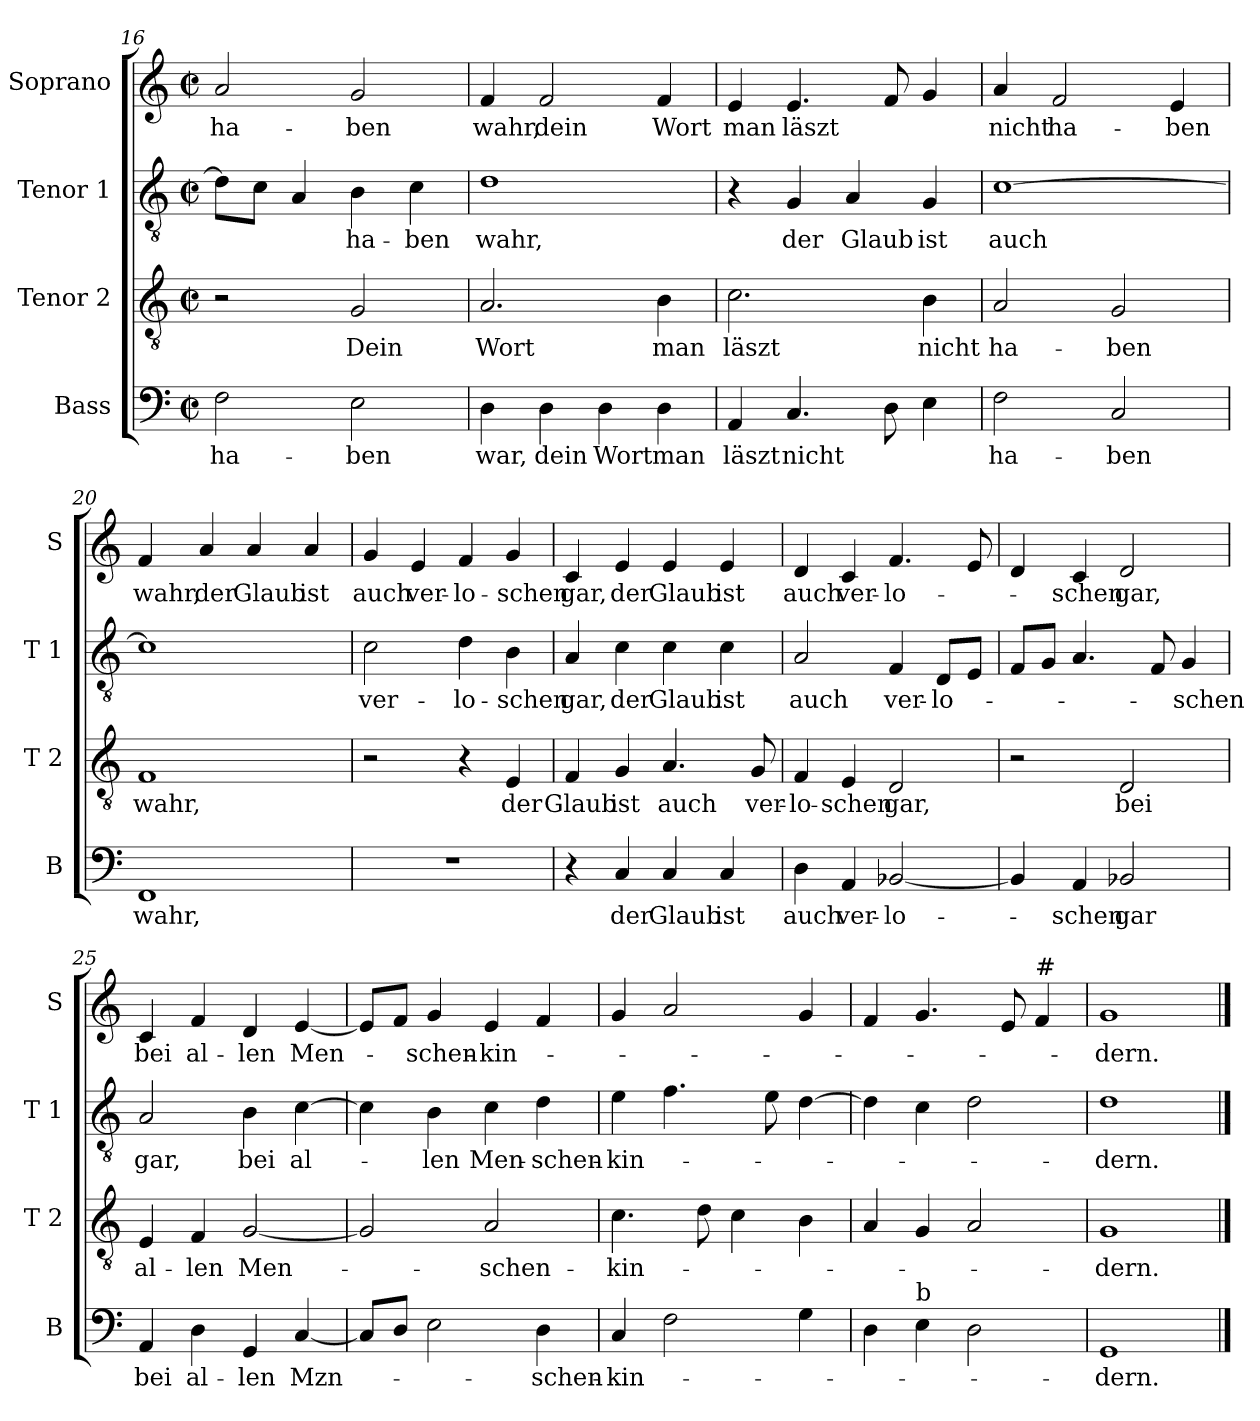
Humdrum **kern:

**kern	**text	**kern	**text	**kern	**text	**kern	**text
*part4	*part4	*part3	*part3	*part2	*part2	*part1	*part1
*staff4	*staff4	*staff3	*staff3	*staff2	*staff2	*staff1	*staff1
*I"Bass	*	*I"Tenor 2	*	*I"Tenor 1	*	*I"Soprano	*
*I'B	*	*I'T 2	*	*I'T 1	*	*I'S	*
*clefF4	*	*clefGv2	*	*clefGv2	*	*clefG2	*
*k[]	*	*k[]	*	*k[]	*	*k[]	*
*C:	*	*C:	*	*C:	*	*C:	*
*M2/2	*	*M2/2	*	*M2/2	*	*M2/2	*
*met(c|)	*	*met(c|)	*	*met(c|)	*	*met(c|)	*
=16	=16	=16	=16	=16	=16	=16	=16
!	!LO:LY:b	!	!	!	!	!	!LO:LY:b
2F\	ha-	2r	.	8d\L]	.	2a/	ha-
.	.	.	.	8c\J	.	.	.
.	.	.	.	4A/	.	.	.
!	!LO:LY:b	!	!LO:LY:b	!	!LO:LY:b	!	!LO:LY:b
2E\	-ben	2G/	Dein	4B\	ha-	2g/	-ben
!	!	!	!	!	!LO:LY:b	!	!
.	.	.	.	4c\	-ben	.	.
=17	=17	=17	=17	=17	=17	=17	=17
!	!LO:LY:b	!	!LO:LY:b	!	!LO:LY:b	!	!LO:LY:b
4D\	war,	2.A/	Wort	1d	wahr,	4f/	wahr,
!	!LO:LY:b	!	!	!	!	!	!LO:LY:b
4D\	dein	.	.	.	.	2f/	dein
!	!LO:LY:b	!	!	!	!	!	!
4D\	Wort	.	.	.	.	.	.
!	!LO:LY:b	!	!LO:LY:b	!	!	!	!LO:LY:b
4D\	man	4B\	man	.	.	4f/	Wort
=18	=18	=18	=18	=18	=18	=18	=18
!	!LO:LY:b	!	!LO:LY:b	!	!	!	!LO:LY:b
4AA/	läszt	2.c\	läszt	4r	.	4e/	man
!	!LO:LY:b	!	!	!	!LO:LY:b	!	!LO:LY:b
4.C/	nicht	.	.	4G/	der	4.e/	läszt
!	!	!	!	!	!LO:LY:b	!	!
.	.	.	.	4A/	Glaub	.	.
8D\	.	.	.	.	.	8f/	.
!	!	!	!LO:LY:b	!	!LO:LY:b	!	!
4E\	.	4B\	nicht	4G/	ist	4g/	.
!!LO:LB:g=z
=19	=19	=19	=19	=19	=19	=19	=19
!	!LO:LY:b	!	!LO:LY:b	!	!LO:LY:b	!	!LO:LY:b
2F\	ha-	2A/	ha-	[1c	auch	4a/	nicht
!	!	!	!	!	!	!	!LO:LY:b
.	.	.	.	.	.	2f/	ha-
!	!LO:LY:b	!	!LO:LY:b	!	!	!	!
2C/	-ben	2G/	-ben	.	.	.	.
!	!	!	!	!	!	!	!LO:LY:b
.	.	.	.	.	.	4e/	-ben
=20	=20	=20	=20	=20	=20	=20	=20
!	!LO:LY:b	!	!LO:LY:b	!	!	!	!LO:LY:b
1FF	wahr,	1F	wahr,	1c]	.	4f/	wahr,
!	!	!	!	!	!	!	!LO:LY:b
.	.	.	.	.	.	4a/	der
!	!	!	!	!	!	!	!LO:LY:b
.	.	.	.	.	.	4a/	Glaub
!	!	!	!	!	!	!	!LO:LY:b
.	.	.	.	.	.	4a/	ist
=21	=21	=21	=21	=21	=21	=21	=21
!	!	!	!	!	!LO:LY:b	!	!LO:LY:b
1r	.	2r	.	2c\	ver-	4g/	auch
!	!	!	!	!	!	!	!LO:LY:b
.	.	.	.	.	.	4e/	ver-
!	!	!	!	!	!LO:LY:b	!	!LO:LY:b
.	.	4r	.	4d\	-lo-	4f/	-lo-
!	!	!	!LO:LY:b	!	!LO:LY:b	!	!LO:LY:b
.	.	4E/	der	4B\	-schen	4g/	-schen
=22	=22	=22	=22	=22	=22	=22	=22
!	!	!	!LO:LY:b	!	!LO:LY:b	!	!LO:LY:b
4r	.	4F/	Glaub	4A/	gar,	4c/	gar,
!	!LO:LY:b	!	!LO:LY:b	!	!LO:LY:b	!	!LO:LY:b
4C/	der	4G/	ist	4c\	der	4e/	der
!	!LO:LY:b	!	!LO:LY:b	!	!LO:LY:b	!	!LO:LY:b
4C/	Glaub	4.A/	auch	4c\	Glaub	4e/	Glaub
!	!LO:LY:b	!	!	!	!LO:LY:b	!	!LO:LY:b
4C/	ist	.	.	4c\	ist	4e/	ist
!	!	!	!LO:LY:b	!	!	!	!
.	.	8G/	ver-	.	.	.	.
=23	=23	=23	=23	=23	=23	=23	=23
!	!LO:LY:b	!	!LO:LY:b	!	!LO:LY:b	!	!LO:LY:b
4D\	auch	4F/	-lo-	2A/	auch	4d/	auch
!	!LO:LY:b	!	!LO:LY:b	!	!	!	!LO:LY:b
4AA/	ver-	4E/	-schen	.	.	4c/	ver-
!	!LO:LY:b	!	!LO:LY:b	!	!LO:LY:b	!	!LO:LY:b
[2BB-X/	-lo-	2D/	gar,	4F/	ver-	4.f/	-lo-
!	!	!	!	!	!LO:LY:b	!	!
.	.	.	.	8D/L	-lo-	.	.
.	.	.	.	8E/J	.	8e/	.
!!LO:LB:g=z
=24	=24	=24	=24	=24	=24	=24	=24
4BB-/]	.	2r	.	8F/L	.	4d/	.
.	.	.	.	8G/J	.	.	.
!	!LO:LY:b	!	!	!	!	!	!LO:LY:b
4AA/	-schen	.	.	4.A/	.	4c/	-schen
!	!LO:LY:b	!	!LO:LY:b	!	!	!	!LO:LY:b
2BB-X/	gar	2D/	bei	.	.	2d/	gar,
.	.	.	.	8F/	.	.	.
!	!	!	!	!	!LO:LY:b	!	!
.	.	.	.	4G/	-schen	.	.
=25	=25	=25	=25	=25	=25	=25	=25
!	!LO:LY:b	!	!LO:LY:b	!	!LO:LY:b	!	!LO:LY:b
4AA/	bei	4E/	al-	2A/	gar,	4c/	bei
!	!LO:LY:b	!	!LO:LY:b	!	!	!	!LO:LY:b
4D\	al-	4F/	-len	.	.	4f/	al-
!	!LO:LY:b	!	!LO:LY:b	!	!LO:LY:b	!	!LO:LY:b
4GG/	-len	[2G/	Men-	4B\	bei	4d/	-len
!	!LO:LY:b	!	!	!	!LO:LY:b	!	!LO:LY:b
[4C/	Mzn-	.	.	[4c\	al-	[4e/	Men-
=26	=26	=26	=26	=26	=26	=26	=26
8C/L]	.	2G/]	.	4c\]	.	8e/L]	.
8D/J	.	.	.	.	.	8f/J	.
!	!	!	!	!	!LO:LY:b	!	!LO:LY:b
2E\	.	.	.	4B\	-len	4g/	-schen-
!	!	!	!LO:LY:b	!	!LO:LY:b	!	!LO:LY:b
.	.	2A/	-schen-	4c\	Men-	4e/	-kin-
!	!LO:LY:b	!	!	!	!LO:LY:b	!	!
4D\	-schen-	.	.	4d\	-schen-	4f/	.
=27	=27	=27	=27	=27	=27	=27	=27
!	!LO:LY:b	!	!LO:LY:b	!	!LO:LY:b	!	!
4C/	-kin-	4.c\	-kin-	4e\	-kin-	4g/	.
2F\	.	.	.	4.f\	.	2a/	.
.	.	8d\	.	.	.	.	.
.	.	4c\	.	.	.	.	.
.	.	.	.	8e\	.	.	.
4G\	.	4B\	.	[4d\	.	4g/	.
=28	=28	=28	=28	=28	=28	=28	=28
4D\	.	4A/	.	4d\]	.	4f/	.
!LO:TX:a:t=b	!	!	!	!	!	!	!
4E\	.	4G/	.	4c\	.	4.g/	.
2D\	.	2A/	.	2d\	.	.	.
.	.	.	.	.	.	8e/	.
!	!	!	!	!	!	!LO:TX:a:t=#	!
.	.	.	.	.	.	4f/	.
=29	=29	=29	=29	=29	=29	=29	=29
!	!LO:LY:b	!	!LO:LY:b	!	!LO:LY:b	!	!LO:LY:b
1GG	-dern.	1G	-dern.	1d	-dern.	1g	-dern.
==	==	==	==	==	==	==	==
*-	*-	*-	*-	*-	*-	*-	*-
